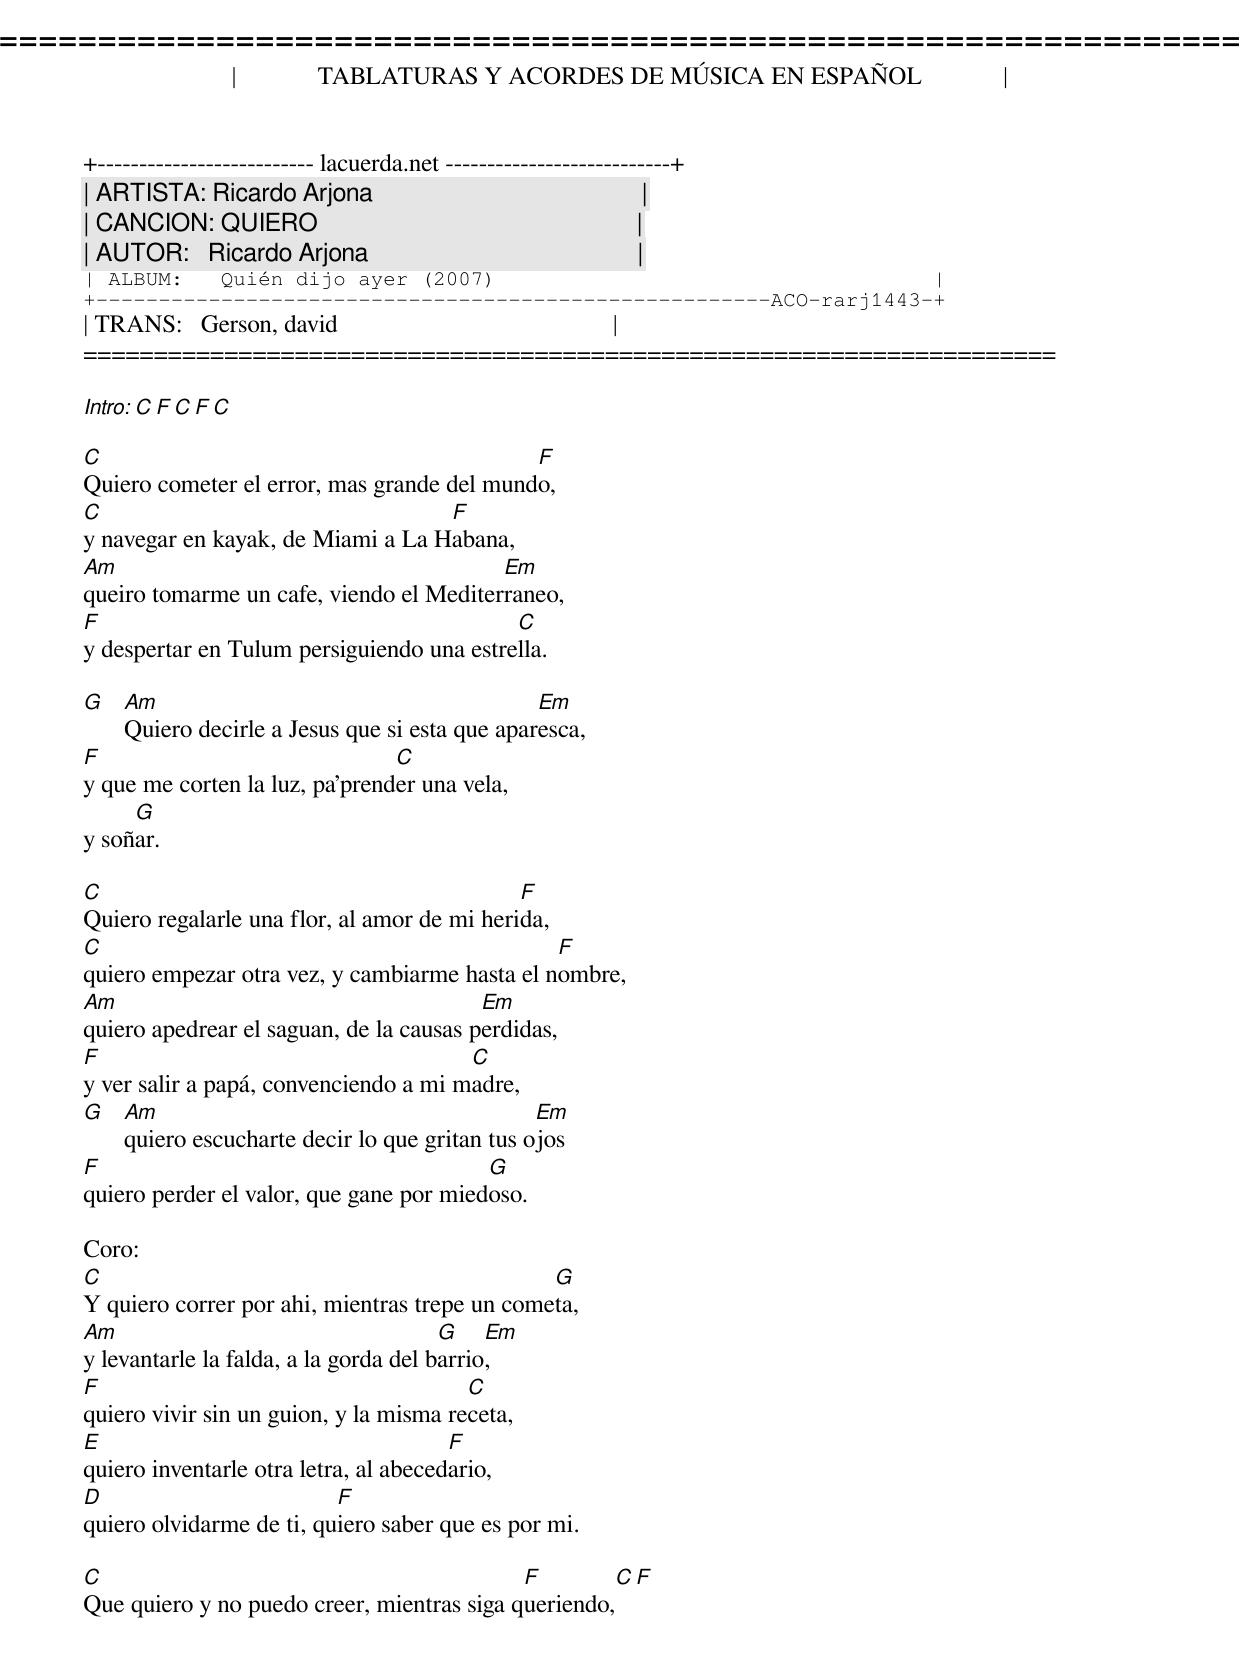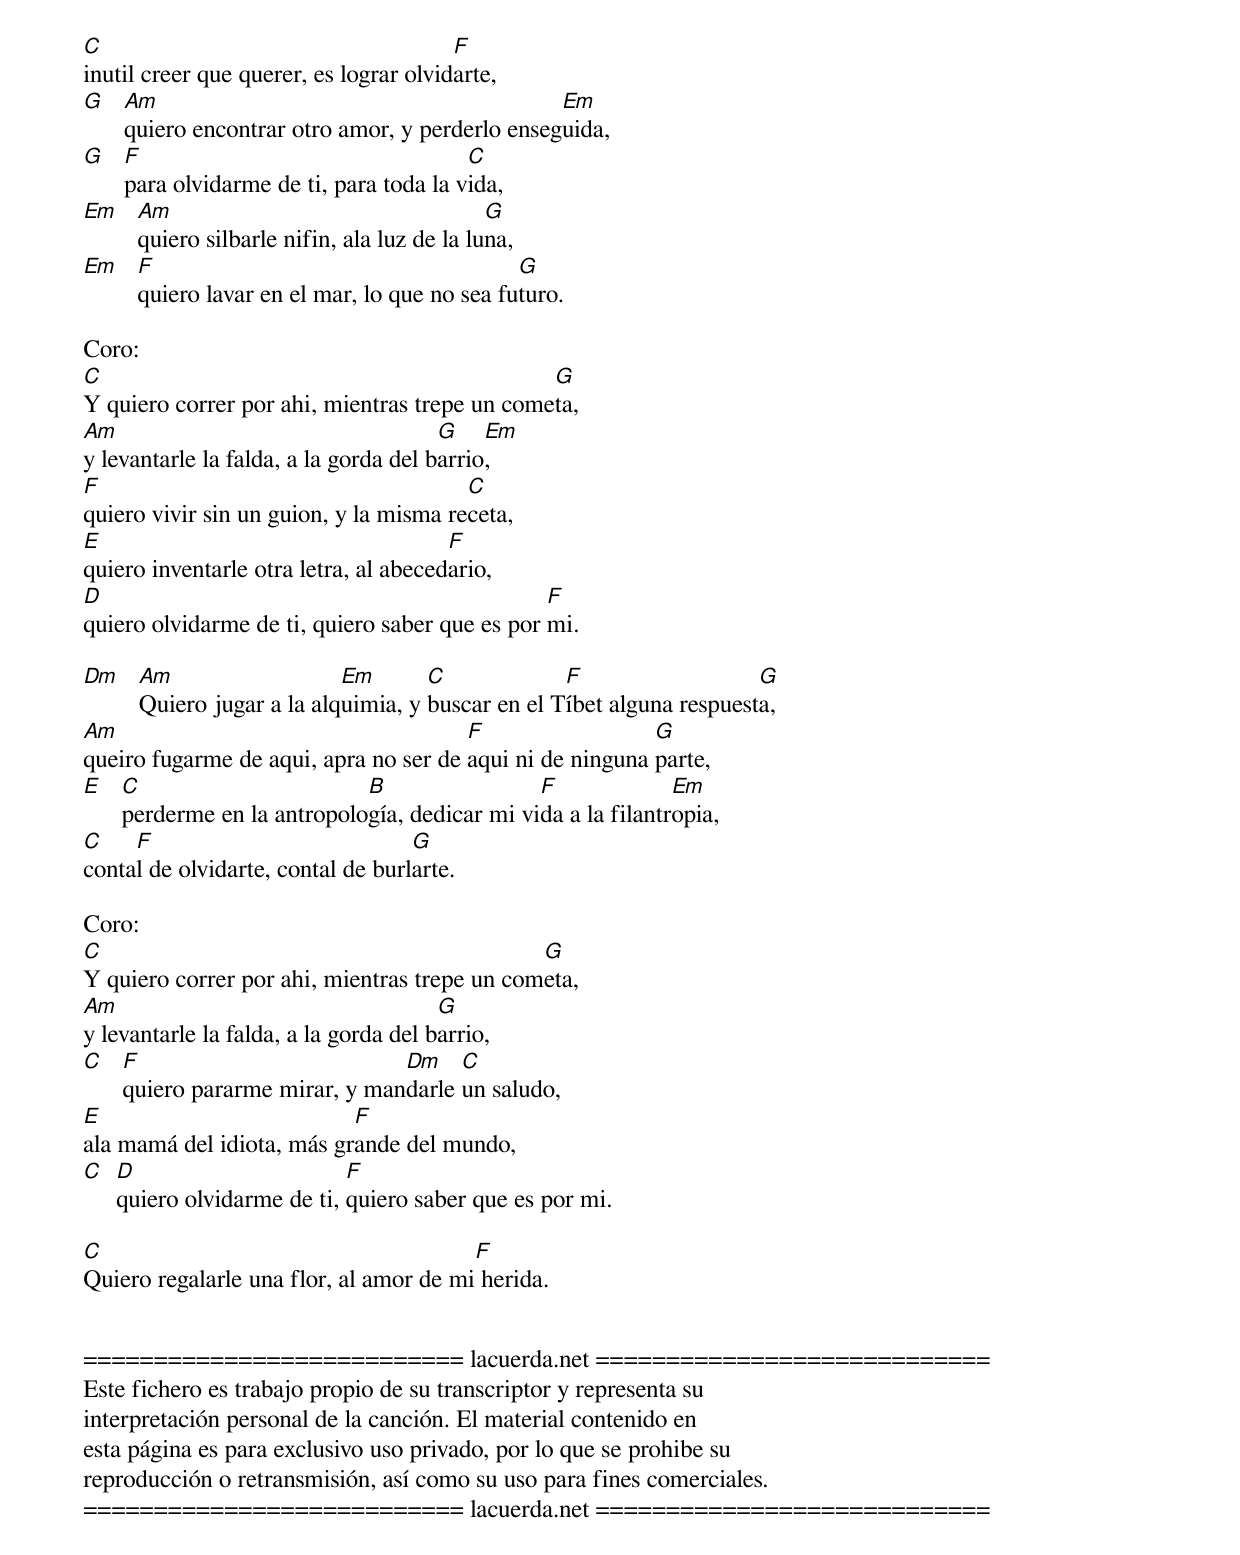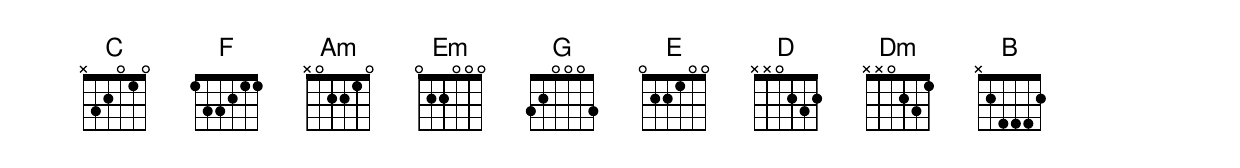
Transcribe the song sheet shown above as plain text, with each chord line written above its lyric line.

=====================================================================
|             TABLATURAS Y ACORDES DE MÚSICA EN ESPAÑOL             |
+-------------------------- lacuerda.net ---------------------------+
| ARTISTA: Ricardo Arjona                                           |
| CANCION: QUIERO                                                   |
| AUTOR:   Ricardo Arjona                                           |
| ALBUM:   Quién dijo ayer (2007)                                   |
+------------------------------------------------------ACO-rarj1443-+
| TRANS:   Gerson, david                                            |
=====================================================================

Intro: C F C F C

C                                           F
Quiero cometer el error, mas grande del mundo,
C                                  F
y navegar en kayak, de Miami a La Habana,
Am                                       Em
queiro tomarme un cafe, viendo el Mediterraneo,
F                                          C
y despertar en Tulum persiguiendo una estrella.

G  Am                                         Em
   Quiero decirle a Jesus que si esta que aparesca,
F                               C
y que me corten la luz, pa'prender una vela,
     G
y soñar.

C                                            F
Quiero regalarle una flor, al amor de mi herida,
C                                              F
quiero empezar otra vez, y cambiarme hasta el nombre,
Am                                       Em
quiero apedrear el saguan, de la causas perdidas,
F                                      C
y ver salir a papá, convenciendo a mi madre,
G  Am                                         Em
   quiero escucharte decir lo que gritan tus ojos
F                                        G
quiero perder el valor, que gane por miedoso.

Coro:
C                                              G
Y quiero correr por ahi, mientras trepe un cometa,
Am                                     G    Em
y levantarle la falda, a la gorda del barrio,
F                                       C
quiero vivir sin un guion, y la misma receta,
E                                      F
quiero inventarle otra letra, al abecedario,
D                         F
quiero olvidarme de ti, quiero saber que es por mi.

C                                           F        C  F
Que quiero y no puedo creer, mientras siga queriendo,
C                                       F
inutil creer que querer, es lograr olvidarte,
G  Am                                          Em
   quiero encontrar otro amor, y perderlo enseguida,
G  F                                   C
   para olvidarme de ti, para toda la vida,
Em Am                                     G
   quiero silbarle nifin, ala luz de la luna,
Em F                                       G
   quiero lavar en el mar, lo que no sea futuro.

Coro:
C                                              G
Y quiero correr por ahi, mientras trepe un cometa,
Am                                     G    Em
y levantarle la falda, a la gorda del barrio,
F                                       C
quiero vivir sin un guion, y la misma receta,
E                                      F
quiero inventarle otra letra, al abecedario,
D                                               F
quiero olvidarme de ti, quiero saber que es por mi.

Dm Am                   Em       C             F                   G
   Quiero jugar a la alquimia, y buscar en el Tíbet alguna respuesta,
Am                                     F                  G
queiro fugarme de aqui, apra no ser de aqui ni de ninguna parte,
E  C                       B                 F              Em
   perderme en la antropología, dedicar mi vida a la filantropia,
C    F                             G
contal de olvidarte, contal de burlarte.

Coro:
C                                             G
Y quiero correr por ahi, mientras trepe un cometa,
Am                                     G
y levantarle la falda, a la gorda del barrio,
C  F                          Dm    C
   quiero pararme mirar, y mandarle un saludo,
E                          F
ala mamá del idiota, más grande del mundo,
C D                       F
  quiero olvidarme de ti, quiero saber que es por mi.

C                                       F
Quiero regalarle una flor, al amor de mi herida.


=========================== lacuerda.net ============================
Este fichero es trabajo propio de su transcriptor y representa su
interpretación personal de la canción. El material contenido en
esta página es para exclusivo uso privado, por lo que se prohibe su
reproducción o retransmisión, así como su uso para fines comerciales.
=========================== lacuerda.net ============================
